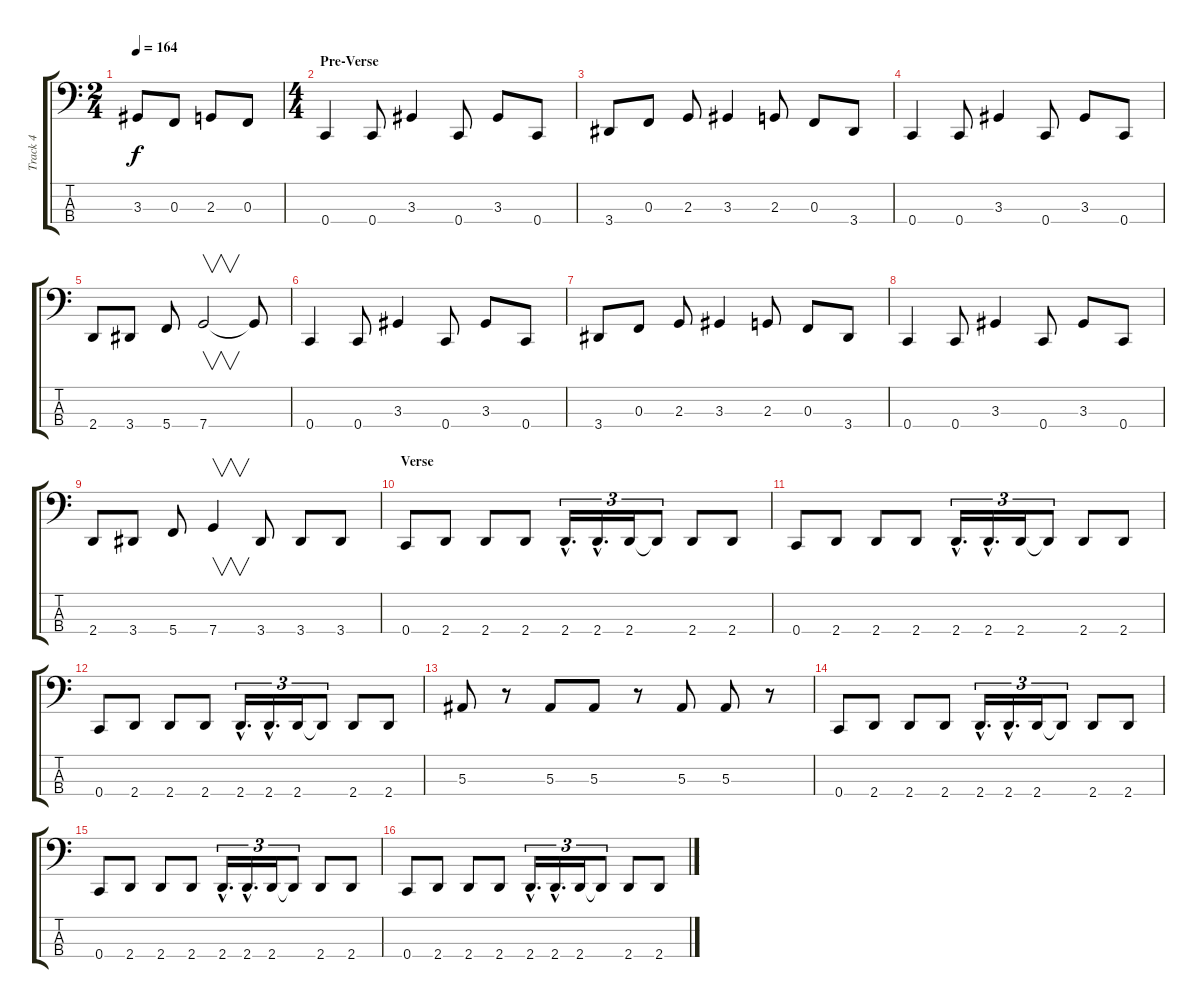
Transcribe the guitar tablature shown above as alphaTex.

\track ("Track 4" "Track 4") {instrument electricbasspick}
\staff {score tabs}
\tuning (Eb2 Bb1 F1 C1) {hide}
\ts (2 4)
\tempo 164
\clef f4
\ks c
3.3.8{dy f} 0.3.8 2.3.8 0.3.8 |
\ts (4 4)
\section ("" "Pre-Verse")
0.4.4 0.4.8 3.3.4 0.4.8 3.3.8 0.4.8 |
3.4.8 0.3.8 2.3.8 3.3.4 2.3.8 0.3.8 3.4.8 |
0.4.4 0.4.8 3.3.4 0.4.8 3.3.8 0.4.8 |
2.4.8 3.4.8 5.4.8 7.4.2{v} 7.4{t}.8 |
0.4.4 0.4.8 3.3.4 0.4.8 3.3.8 0.4.8 |
3.4.8 0.3.8 2.3.8 3.3.4 2.3.8 0.3.8 3.4.8 |
0.4.4 0.4.8 3.3.4 0.4.8 3.3.8 0.4.8 |
2.4.8 3.4.8 5.4.8 7.4.4{v} 3.4.8 3.4.8 3.4.8 |
\section ("" "Verse")
0.4.8 2.4.8 2.4.8 2.4.8 2.4{hac}.16{d tu (3 2)} 2.4{hac}.16{d tu (3 2)} 2.4.16{tu (3 2)} 2.4{t}.8{tu (3 2)} 2.4.8 2.4.8 |
0.4.8 2.4.8 2.4.8 2.4.8 2.4{hac}.16{d tu (3 2)} 2.4{hac}.16{d tu (3 2)} 2.4.16{tu (3 2)} 2.4{t}.8{tu (3 2)} 2.4.8 2.4.8 |
0.4.8 2.4.8 2.4.8 2.4.8 2.4{hac}.16{d tu (3 2)} 2.4{hac}.16{d tu (3 2)} 2.4.16{tu (3 2)} 2.4{t}.8{tu (3 2)} 2.4.8 2.4.8 |
5.3.8 r.8 5.3.8 5.3.8 r.8 5.3.8 5.3.8 r.8 |
0.4.8 2.4.8 2.4.8 2.4.8 2.4{hac}.16{d tu (3 2)} 2.4{hac}.16{d tu (3 2)} 2.4.16{tu (3 2)} 2.4{t}.8{tu (3 2)} 2.4.8 2.4.8 |
0.4.8 2.4.8 2.4.8 2.4.8 2.4{hac}.16{d tu (3 2)} 2.4{hac}.16{d tu (3 2)} 2.4.16{tu (3 2)} 2.4{t}.8{tu (3 2)} 2.4.8 2.4.8 |
0.4.8 2.4.8 2.4.8 2.4.8 2.4{hac}.16{d tu (3 2)} 2.4{hac}.16{d tu (3 2)} 2.4.16{tu (3 2)} 2.4{t}.8{tu (3 2)} 2.4.8 2.4.8
